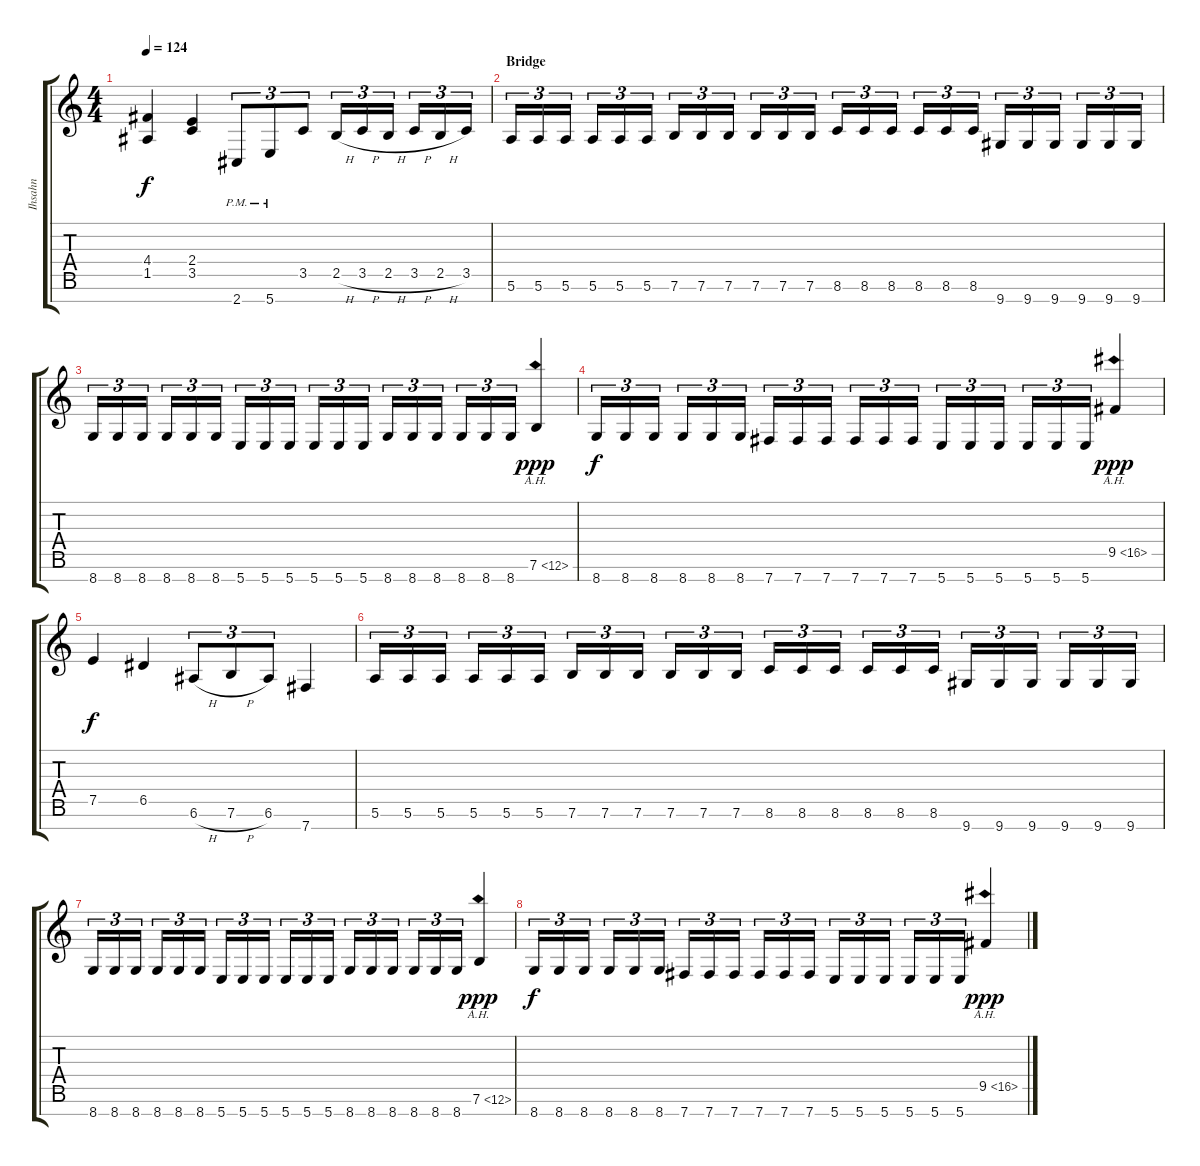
\track ("Ihsahn" "Ihsahn") {instrument overdrivenguitar}
\staff {score tabs}
\tuning (E4 B3 G3 D3 A2 E2 B1) {hide}
\ts (4 4)
\tempo 124
\clef g2
\ks c
(4.4 1.5).4{dy f} (2.4 3.5).4 2.7{pm}.8{tu (3 2)} 5.7{pm}.8{tu (3 2)} 3.5.8{tu (3 2)} 2.5{h}.16{tu (3 2)} 3.5{h}.16{tu (3 2)} 2.5{h}.16{tu (3 2)} 3.5{h}.16{tu (3 2)} 2.5{h}.16{tu (3 2)} 3.5.16{tu (3 2)} |
\section ("" "Bridge")
5.6.16{tu (3 2)} 5.6.16{tu (3 2)} 5.6.16{tu (3 2)} 5.6.16{tu (3 2)} 5.6.16{tu (3 2)} 5.6.16{tu (3 2)} 7.6.16{tu (3 2)} 7.6.16{tu (3 2)} 7.6.16{tu (3 2)} 7.6.16{tu (3 2)} 7.6.16{tu (3 2)} 7.6.16{tu (3 2)} 8.6.16{tu (3 2)} 8.6.16{tu (3 2)} 8.6.16{tu (3 2)} 8.6.16{tu (3 2)} 8.6.16{tu (3 2)} 8.6.16{tu (3 2)} 9.7.16{tu (3 2)} 9.7.16{tu (3 2)} 9.7.16{tu (3 2)} 9.7.16{tu (3 2)} 9.7.16{tu (3 2)} 9.7.16{tu (3 2)} |
8.7.16{tu (3 2)} 8.7.16{tu (3 2)} 8.7.16{tu (3 2)} 8.7.16{tu (3 2)} 8.7.16{tu (3 2)} 8.7.16{tu (3 2)} 5.7.16{tu (3 2)} 5.7.16{tu (3 2)} 5.7.16{tu (3 2)} 5.7.16{tu (3 2)} 5.7.16{tu (3 2)} 5.7.16{tu (3 2)} 8.7.16{tu (3 2)} 8.7.16{tu (3 2)} 8.7.16{tu (3 2)} 8.7.16{tu (3 2)} 8.7.16{tu (3 2)} 8.7.16{tu (3 2)} 7.6{ah 5}.4{dy ppp} |
8.7.16{tu (3 2) dy f} 8.7.16{tu (3 2)} 8.7.16{tu (3 2)} 8.7.16{tu (3 2)} 8.7.16{tu (3 2)} 8.7.16{tu (3 2)} 7.7.16{tu (3 2)} 7.7.16{tu (3 2)} 7.7.16{tu (3 2)} 7.7.16{tu (3 2)} 7.7.16{tu (3 2)} 7.7.16{tu (3 2)} 5.7.16{tu (3 2)} 5.7.16{tu (3 2)} 5.7.16{tu (3 2)} 5.7.16{tu (3 2)} 5.7.16{tu (3 2)} 5.7.16{tu (3 2)} 9.5{ah 7}.4{dy ppp} |
7.5.4{dy f} 6.5.4 6.6{h}.8{tu (3 2)} 7.6{h}.8{tu (3 2)} 6.6.8{tu (3 2)} 7.7.4 |
5.6.16{tu (3 2)} 5.6.16{tu (3 2)} 5.6.16{tu (3 2)} 5.6.16{tu (3 2)} 5.6.16{tu (3 2)} 5.6.16{tu (3 2)} 7.6.16{tu (3 2)} 7.6.16{tu (3 2)} 7.6.16{tu (3 2)} 7.6.16{tu (3 2)} 7.6.16{tu (3 2)} 7.6.16{tu (3 2)} 8.6.16{tu (3 2)} 8.6.16{tu (3 2)} 8.6.16{tu (3 2)} 8.6.16{tu (3 2)} 8.6.16{tu (3 2)} 8.6.16{tu (3 2)} 9.7.16{tu (3 2)} 9.7.16{tu (3 2)} 9.7.16{tu (3 2)} 9.7.16{tu (3 2)} 9.7.16{tu (3 2)} 9.7.16{tu (3 2)} |
8.7.16{tu (3 2)} 8.7.16{tu (3 2)} 8.7.16{tu (3 2)} 8.7.16{tu (3 2)} 8.7.16{tu (3 2)} 8.7.16{tu (3 2)} 5.7.16{tu (3 2)} 5.7.16{tu (3 2)} 5.7.16{tu (3 2)} 5.7.16{tu (3 2)} 5.7.16{tu (3 2)} 5.7.16{tu (3 2)} 8.7.16{tu (3 2)} 8.7.16{tu (3 2)} 8.7.16{tu (3 2)} 8.7.16{tu (3 2)} 8.7.16{tu (3 2)} 8.7.16{tu (3 2)} 7.6{ah 5}.4{dy ppp} |
8.7.16{tu (3 2) dy f} 8.7.16{tu (3 2)} 8.7.16{tu (3 2)} 8.7.16{tu (3 2)} 8.7.16{tu (3 2)} 8.7.16{tu (3 2)} 7.7.16{tu (3 2)} 7.7.16{tu (3 2)} 7.7.16{tu (3 2)} 7.7.16{tu (3 2)} 7.7.16{tu (3 2)} 7.7.16{tu (3 2)} 5.7.16{tu (3 2)} 5.7.16{tu (3 2)} 5.7.16{tu (3 2)} 5.7.16{tu (3 2)} 5.7.16{tu (3 2)} 5.7.16{tu (3 2)} 9.5{ah 7}.4{dy ppp}
